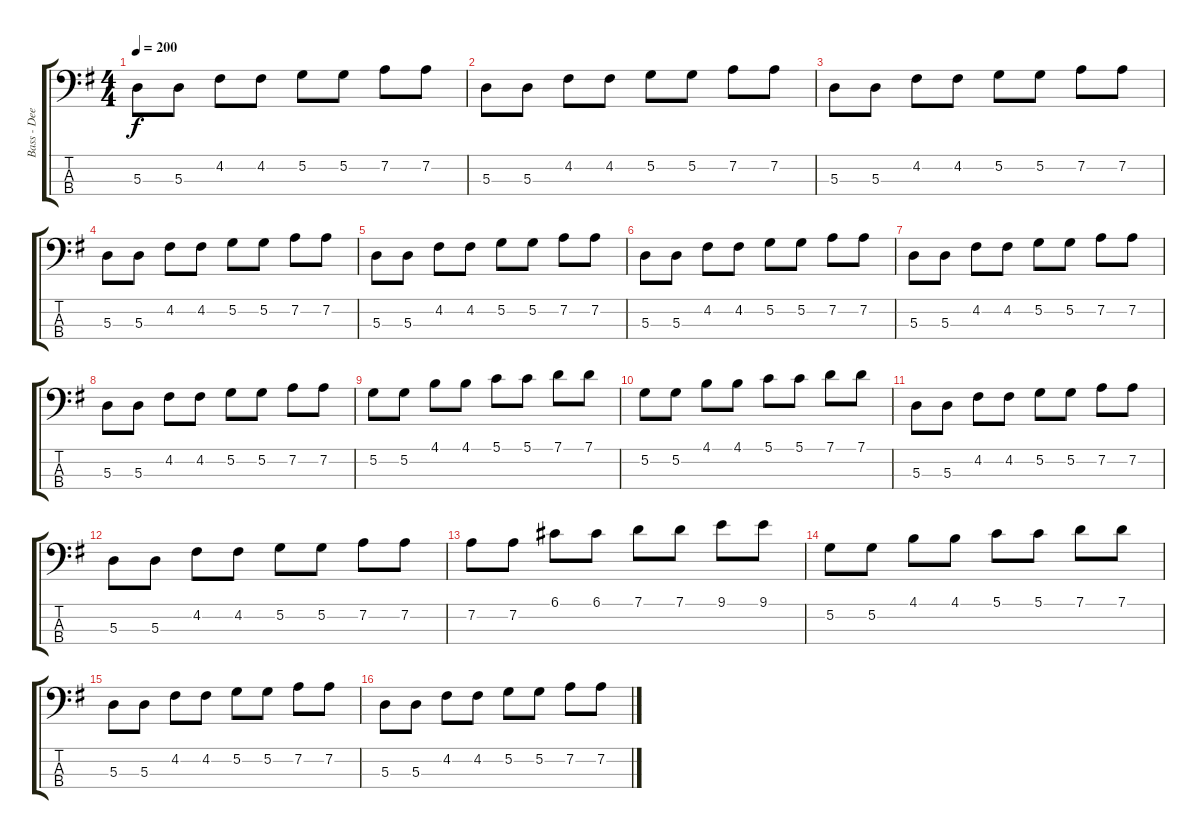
\track ("Bass - Dee Dee Ramone" "Bass - Dee") {instrument electricbasspick}
\staff {score tabs}
\tuning (G2 D2 A1 E1) {hide}
\ts (4 4)
\tempo 200
\clef f4
\ks g
5.3.8{dy f instrument electricbasspick} 5.3.8 4.2.8 4.2.8 5.2.8 5.2.8 7.2.8 7.2.8 |
5.3.8 5.3.8 4.2.8 4.2.8 5.2.8 5.2.8 7.2.8 7.2.8 |
5.3.8 5.3.8 4.2.8 4.2.8 5.2.8 5.2.8 7.2.8 7.2.8 |
5.3.8 5.3.8 4.2.8 4.2.8 5.2.8 5.2.8 7.2.8 7.2.8 |
5.3.8 5.3.8 4.2.8 4.2.8 5.2.8 5.2.8 7.2.8 7.2.8 |
5.3.8 5.3.8 4.2.8 4.2.8 5.2.8 5.2.8 7.2.8 7.2.8 |
5.3.8 5.3.8 4.2.8 4.2.8 5.2.8 5.2.8 7.2.8 7.2.8 |
5.3.8 5.3.8 4.2.8 4.2.8 5.2.8 5.2.8 7.2.8 7.2.8 |
5.2.8 5.2.8 4.1.8 4.1.8 5.1.8 5.1.8 7.1.8 7.1.8 |
5.2.8 5.2.8 4.1.8 4.1.8 5.1.8 5.1.8 7.1.8 7.1.8 |
5.3.8 5.3.8 4.2.8 4.2.8 5.2.8 5.2.8 7.2.8 7.2.8 |
5.3.8 5.3.8 4.2.8 4.2.8 5.2.8 5.2.8 7.2.8 7.2.8 |
7.2.8 7.2.8 6.1.8 6.1.8 7.1.8 7.1.8 9.1.8 9.1.8 |
5.2.8 5.2.8 4.1.8 4.1.8 5.1.8 5.1.8 7.1.8 7.1.8 |
5.3.8 5.3.8 4.2.8 4.2.8 5.2.8 5.2.8 7.2.8 7.2.8 |
5.3.8 5.3.8 4.2.8 4.2.8 5.2.8 5.2.8 7.2.8 7.2.8
